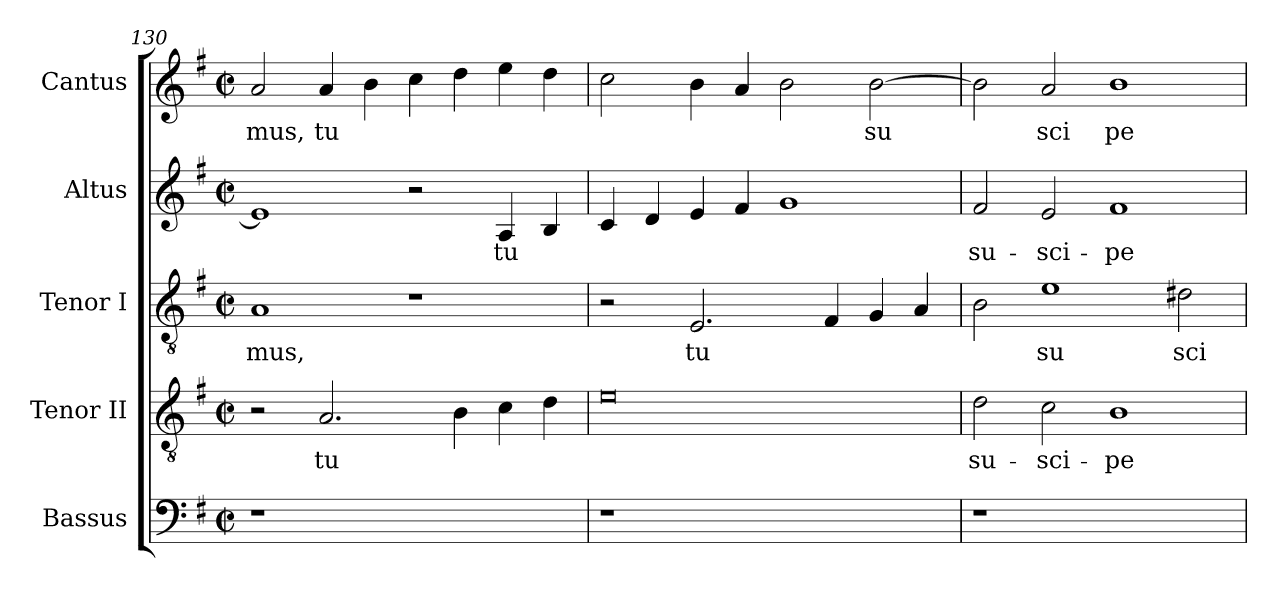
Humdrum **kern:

**kern	**kern	**text	**kern	**text	**kern	**text	**kern	**text
*part5	*part4	*part4	*part3	*part3	*part2	*part2	*part1	*part1
*staff5	*staff4	*staff4	*staff3	*staff3	*staff2	*staff2	*staff1	*staff1
*I"Bassus	*I"Tenor II	*	*I"Tenor I	*	*I"Altus	*	*I"Cantus	*
*I'B	*I'T II	*	*I'T I	*	*I'A	*	*I'C	*
*clefF4	*clefGv2	*	*clefGv2	*	*clefG2	*	*clefG2	*
*k[f#]	*k[f#]	*	*k[f#]	*	*k[f#]	*	*k[f#]	*
*G:	*G:	*	*G:	*	*G:	*	*G:	*
*M2/2	*M2/2	*	*M2/2	*	*M2/2	*	*M2/2	*
*met(c|)	*met(c|)	*	*met(c|)	*	*met(c|)	*	*met(c|)	*
=130	=130	=130	=130	=130	=130	=130	=130	=130
!	!	!	!	!LO:LY:b:cj	!	!LO:LY:b:cj	!	!LO:LY:b:cj
1r	2r	.	1A	mus,	1e]	.	2a/	mus,
!	!	!LO:LY:b:cj	!	!	!	!	!	!LO:LY:b:cj
.	2.A/	tu	.	.	.	.	4a/	tu
!	!	!	!	!	!	!	!	!LO:LY:b:cj
.	.	.	.	.	.	.	4b\	.
!	!	!	!	!	!	!	!	!LO:LY:b:cj
1ryy	.	.	1r	.	2r	.	4cc\	.
!	!	!LO:LY:b:cj	!	!	!	!	!	!LO:LY:b:cj
.	4B\	.	.	.	.	.	4dd\	.
!	!	!LO:LY:b:cj	!	!	!	!LO:LY:b:cj	!	!LO:LY:b:cj
.	4c\	.	.	.	4A/	tu	4ee\	.
!	!	!LO:LY:b:cj	!	!	!	!LO:LY:b:cj	!	!LO:LY:b:cj
.	4d\	.	.	.	4B/	.	4dd\	.
!!LO:LB:g=z
=131	=131	=131	=131	=131	=131	=131	=131	=131
!	!	!LO:LY:b:cj	!	!	!	!LO:LY:b:cj	!	!LO:LY:b:cj
1r	0e	.	2r	.	4c/	.	2cc\	.
!	!	!	!	!	!	!LO:LY:b:cj	!	!
.	.	.	.	.	4d/	.	.	.
!	!	!	!	!LO:LY:b:cj	!	!LO:LY:b:cj	!	!LO:LY:b:cj
.	.	.	2.E/	tu	4e/	.	4b\	.
!	!	!	!	!	!	!LO:LY:b:cj	!	!LO:LY:b:cj
.	.	.	.	.	4f#/	.	4a/	.
!	!	!	!	!	!	!LO:LY:b:cj	!	!LO:LY:b:cj
1ryy	.	.	.	.	1g	.	2b\	.
!	!	!	!	!LO:LY:b:cj	!	!	!	!
.	.	.	4F#/	.	.	.	.	.
!	!	!	!	!LO:LY:b:cj	!	!	!	!LO:LY:b:cj
.	.	.	4G/	.	.	.	[>2b\	su
!	!	!	!	!LO:LY:b:cj	!	!	!	!
.	.	.	4A/	.	.	.	.	.
=132	=132	=132	=132	=132	=132	=132	=132	=132
!	!	!LO:LY:b:cj	!	!LO:LY:b:cj	!	!LO:LY:b:cj	!	!LO:LY:b:cj
1r	2d\	su-	2B\	.	2f#/	su-	2b\]	.
!	!	!LO:LY:b:cj	!	!LO:LY:b:cj	!	!LO:LY:b:cj	!	!LO:LY:b:cj
.	2c\	-sci-	1e	su	2e/	-sci-	2a/	sci
!	!	!LO:LY:b:cj	!	!	!	!LO:LY:b:cj	!	!LO:LY:b:cj
1ryy	1B	-pe	.	.	1f#	-pe	1b	pe
!	!	!	!	!LO:LY:b:cj	!	!	!	!
.	.	.	2d#\	sci	.	.	.	.
=	=	=	=	=	=	=	=	=
*-	*-	*-	*-	*-	*-	*-	*-	*-
